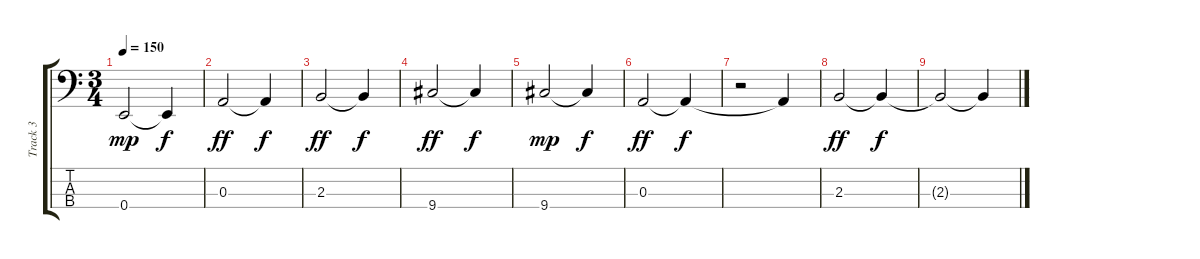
\track ("Track 3" "Track 3") {instrument electricbassfinger}
\staff {score tabs}
\tuning (G2 D2 A1 E1) {hide}
\ts (3 4)
\tempo 150
\clef f4
\ks c
0.4.2{dy mp} 0.4{t}.4{dy f} |
0.3.2{dy ff} 0.3{t}.4{dy f} |
2.3.2{dy ff} 2.3{t}.4{dy f} |
9.4.2{dy ff} 9.4{t}.4{dy f} |
9.4.2{dy mp} 9.4{t}.4{dy f} |
0.3.2{dy ff} 0.3{t}.4{dy f} |
r.2 0.3{t}.4 |
2.3.2{dy ff} 2.3{t}.4{dy f} |
2.3{t}.2 2.3{t}.4
